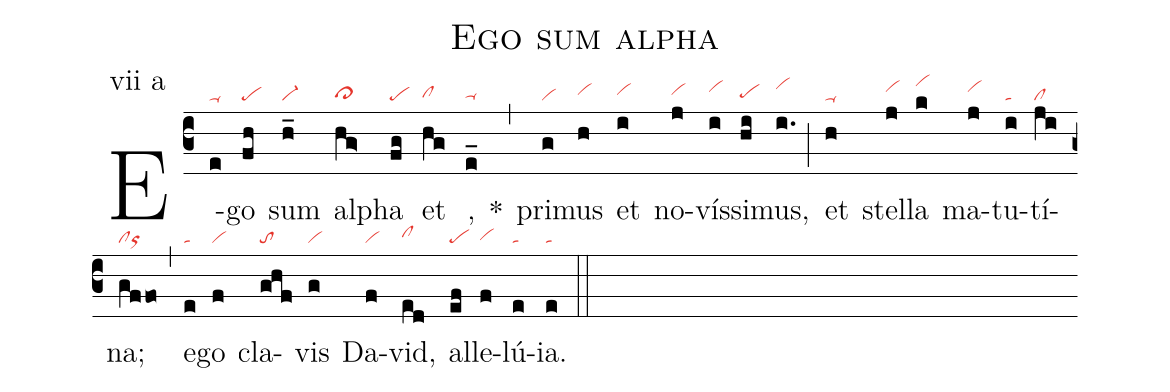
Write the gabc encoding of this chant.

name: Ego sum alpha;
annotation: vii a;
nabc-lines: 1;
%%
(c3)
E(e|ta-)go(fh|pe) sum(h_|vi-) al(hg>|cl>hg)pha(fg|pe) et(hg|clhg) <v>\omega</v>,(e_|ta-hg) *(,)
pri(g|vi)mus(h|vihh) et(i|vihh) no(j|vihh)vís(i|vihi)si(hi|pehg)mus,(i.|vihj) (;)
et(h|ta-) stel(j|vihi)la(k|vihk) ma(j|vihi)tu(i|ta)tí(ji|cl)na;(gffo|clor) (,)
e(e|ta)go(f|vi) cla(ghf|to)vis(g|vi) Da(f|vi)vid,(ed|clhh) al(ef|pe)le(f|vihg)lú(e|ta)ia.(e|ta) (::)
